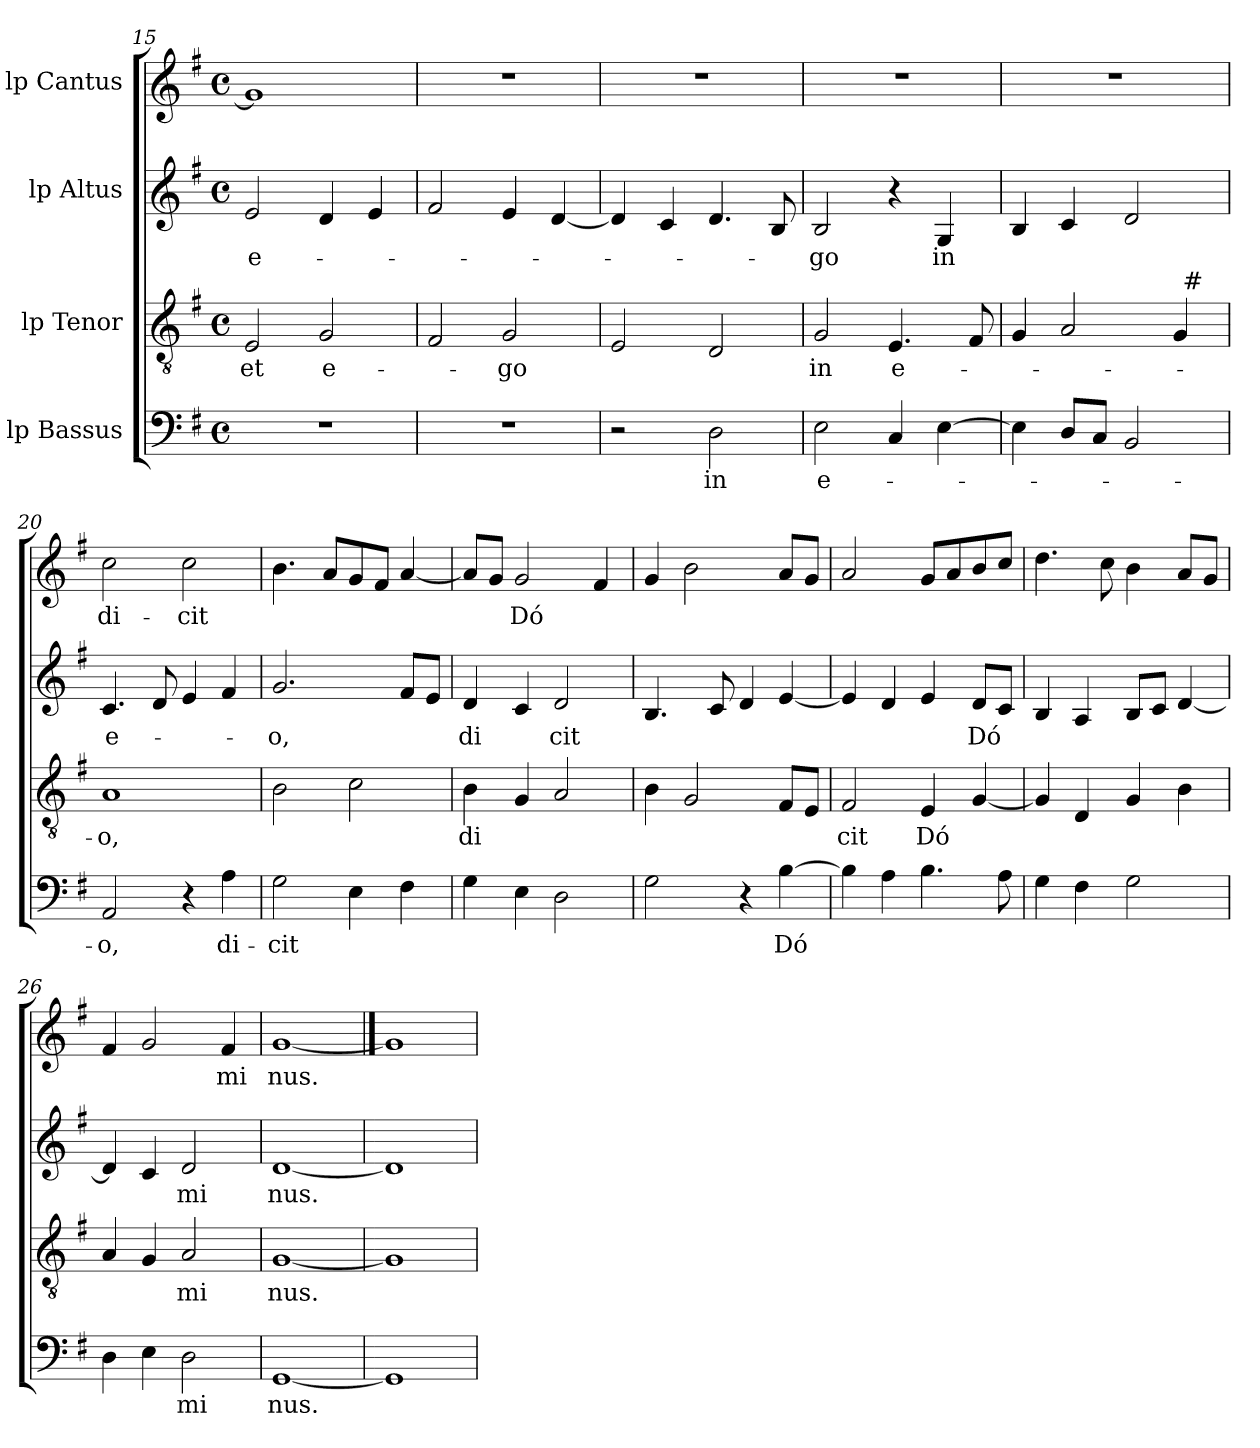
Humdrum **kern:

**kern	**text	**kern	**text	**kern	**text	**kern	**text
*part4	*part4	*part3	*part3	*part2	*part2	*part1	*part1
*staff4	*staff4	*staff3	*staff3	*staff2	*staff2	*staff1	*staff1
*I"lp Bassus	*	*I"lp Tenor	*	*I"lp Altus	*	*I"lp Cantus	*
*clefF4	*	*clefGv2	*	*clefG2	*	*clefG2	*
*k[f#]	*	*k[f#]	*	*k[f#]	*	*k[f#]	*
*G:	*	*G:	*	*G:	*	*G:	*
*M4/4	*	*M4/4	*	*M4/4	*	*M4/4	*
*met(c)	*	*met(c)	*	*met(c)	*	*met(c)	*
=15	=15	=15	=15	=15	=15	=15	=15
!	!	!	!LO:LY:b:cj	!	!LO:LY:b:cj	!	!
1r	.	2E/	et	2e/	e-	1g]	.
!	!	!	!LO:LY:b:cj	!	!	!	!
.	.	2G/	e-	4d/	.	.	.
.	.	.	.	4e/	.	.	.
=16	=16	=16	=16	=16	=16	=16	=16
1r	.	2F#/	.	2f#/	.	1r	.
!	!	!	!LO:LY:b:cj	!	!	!	!
.	.	2G/	-go	4e/	.	.	.
.	.	.	.	[<4d/	.	.	.
=17	=17	=17	=17	=17	=17	=17	=17
2r	.	2E/	.	4d/]	.	1r	.
.	.	.	.	4c/	.	.	.
!	!LO:LY:b:cj	!	!	!	!	!	!
2D\	in	2D/	.	4.d/	.	.	.
.	.	.	.	8B/	.	.	.
=18	=18	=18	=18	=18	=18	=18	=18
!	!LO:LY:b:cj	!	!LO:LY:b:cj	!	!LO:LY:b:cj	!	!
2E\	e-	2G/	in	2B/	-go	1r	.
!	!	!	!LO:LY:b:cj	!	!	!	!
4C/	.	4.E/	e-	4r	.	.	.
!	!	!	!	!	!LO:LY:b:cj	!	!
[>4E\	.	.	.	4G/	in	.	.
.	.	8F#/	.	.	.	.	.
=19	=19	=19	=19	=19	=19	=19	=19
*	*	*^	*	*	*	*	*
4E\]	.	4G/	2ryy	.	4B/	.	1r	.
8D/L	.	2A/	.	.	4c/	.	.	.
8C/J	.	.	.	.	.	.	.	.
2BB/	.	.	4ryy	.	2d/	.	.	.
.	.	4G/	64ryy	.	.	.	.	.
!	!	!	!LO:TX:a:t=#	!	!	!	!	!
.	.	.	8...ryy	.	.	.	.	.
=20	=20	=20	=20	=20	=20	=20	=20	=20
!	!LO:LY:b:cj	!	!	!LO:LY:b:cj	!	!LO:LY:b:cj	!	!LO:LY:b:cj
*	*	*v	*v	*	*	*	*	*
2AA/	-o,	1A	-o,	4.c/	e-	2cc\	di-
.	.	.	.	8d/	.	.	.
!	!	!	!	!	!	!	!LO:LY:b:cj
4r	.	.	.	4e/	.	2cc\	-cit
!	!LO:LY:b:cj	!	!	!	!	!	!
4A\	di-	.	.	4f#/	.	.	.
!!LO:LB:g=z
=21	=21	=21	=21	=21	=21	=21	=21
!	!LO:LY:b:cj	!	!	!	!LO:LY:b:cj	!	!
2G\	-cit	2B\	.	2.g/	-o,	4.b\	.
.	.	.	.	.	.	8a/L	.
4E\	.	2c\	.	.	.	8g/	.
.	.	.	.	.	.	8f#/J	.
4F#\	.	.	.	8f#/L	.	[<4a/	.
.	.	.	.	8e/J	.	.	.
=22	=22	=22	=22	=22	=22	=22	=22
!	!	!	!LO:LY:b:cj	!	!LO:LY:b:cj	!	!
4G\	.	4B\	di	4d/	di	8a/L]	.
.	.	.	.	.	.	8g/J	.
!	!	!	!	!	!	!	!LO:LY:b:cj
4E\	.	4G/	.	4c/	.	2g/	Dó
!	!	!	!	!	!LO:LY:b:cj	!	!
2D\	.	2A/	.	2d/	cit	.	.
.	.	.	.	.	.	4f#/	.
=23	=23	=23	=23	=23	=23	=23	=23
2G\	.	4B\	.	4.B/	.	4g/	.
.	.	2G/	.	.	.	2b\	.
.	.	.	.	8c/	.	.	.
4r	.	.	.	4d/	.	.	.
!	!LO:LY:b:cj	!	!	!	!	!	!
[>4B\	Dó	8F#/L	.	[<4e/	.	8a/L	.
.	.	8E/J	.	.	.	8g/J	.
=24	=24	=24	=24	=24	=24	=24	=24
!	!	!	!LO:LY:b:cj	!	!	!	!
4B\]	.	2F#/	cit	4e/]	.	2a/	.
4A\	.	.	.	4d/	.	.	.
!	!	!	!LO:LY:b:cj	!	!	!	!
4.B\	.	4E/	Dó	4e/	.	8g/L	.
.	.	.	.	.	.	8a/	.
!	!	!	!	!	!LO:LY:b:cj	!	!
.	.	[<4G/	.	8d/L	Dó	8b/	.
8A\	.	.	.	8c/J	.	8cc/J	.
=25	=25	=25	=25	=25	=25	=25	=25
4G\	.	4G/]	.	4B/	.	4.dd\	.
4F#\	.	4D/	.	4A/	.	.	.
.	.	.	.	.	.	8cc\	.
2G\	.	4G/	.	8B/L	.	4b\	.
.	.	.	.	8c/J	.	.	.
.	.	4B\	.	[<4d/	.	8a/L	.
.	.	.	.	.	.	8g/J	.
=26	=26	=26	=26	=26	=26	=26	=26
4D\	.	4A/	.	4d/]	.	4f#/	.
4E\	.	4G/	.	4c/	.	2g/	.
!	!LO:LY:b:cj	!	!LO:LY:b:cj	!	!LO:LY:b:cj	!	!
2D\	mi	2A/	mi	2d/	mi	.	.
!	!	!	!	!	!	!	!LO:LY:b:cj
.	.	.	.	.	.	4f#/	mi
=27	=27	=27	=27	=27	=27	=27	=27
!	!LO:LY:b:cj	!	!LO:LY:b:cj	!	!LO:LY:b:cj	!	!LO:LY:b:cj
[1GG	nus.	[1G	nus.	[1d	nus.	[1g	nus.
=28	==28	=28	==28	=28	==28	==28	==28
1GG]	.	1G]	.	1d]	.	1g]	.
=	=	=	=	=	=	=	=
*-	*-	*-	*-	*-	*-	*-	*-
